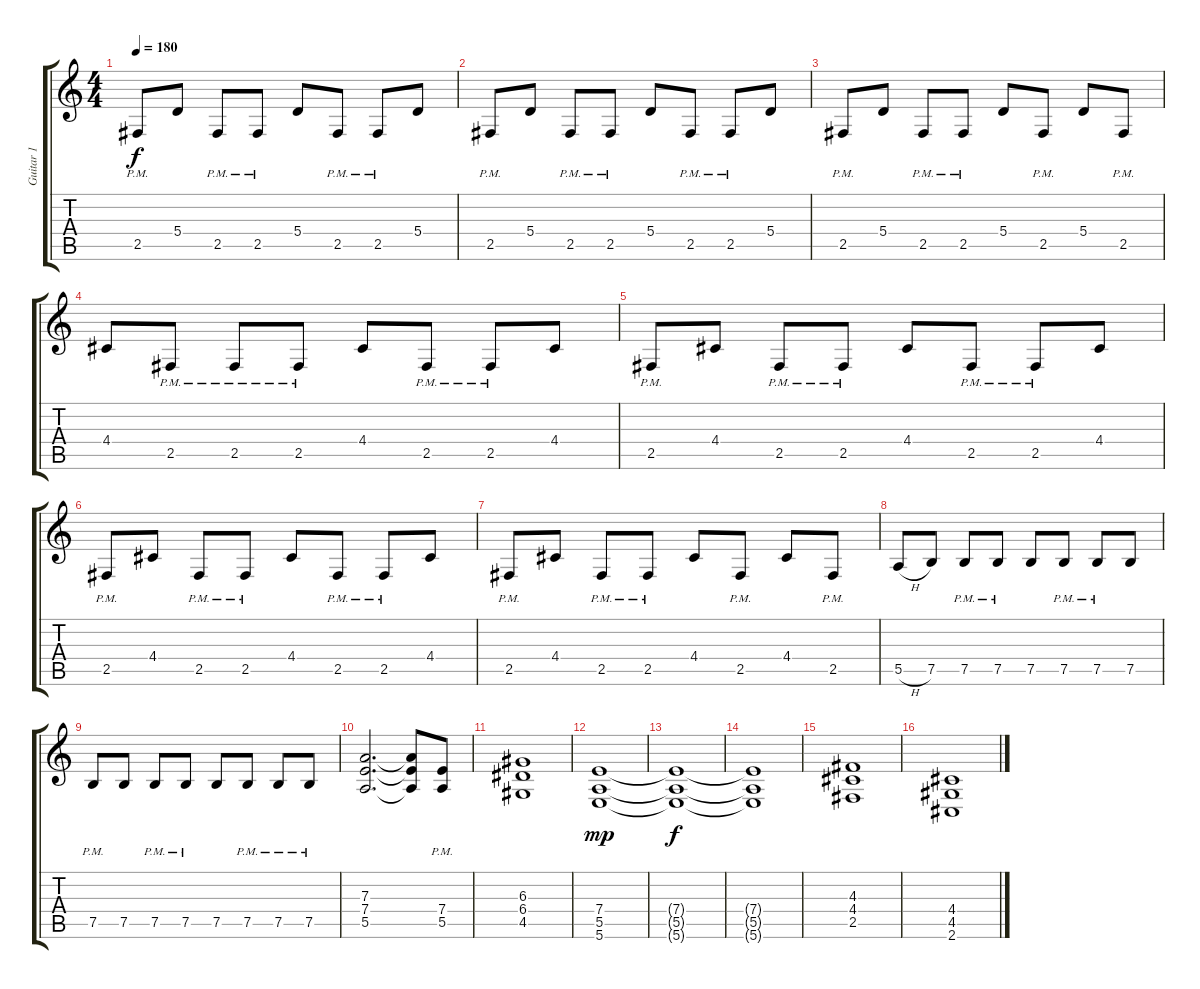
\track ("Guitar 1" "Guitar 1") {instrument distortionguitar}
\staff {score tabs}
\tuning (B3 Gb3 D3 A2 E2 B1) {hide}
\ts (4 4)
\tempo 180
\clef g2
\ks c
2.5{pm}.8{dy f} 5.4.8 2.5{pm}.8 2.5{pm}.8 5.4.8 2.5{pm}.8 2.5{pm}.8 5.4.8 |
2.5{pm}.8 5.4.8 2.5{pm}.8 2.5{pm}.8 5.4.8 2.5{pm}.8 2.5{pm}.8 5.4.8 |
2.5{pm}.8 5.4.8 2.5{pm}.8 2.5{pm}.8 5.4.8 2.5{pm}.8 5.4.8 2.5{pm}.8 |
4.4.8 2.5{pm}.8 2.5{pm}.8 2.5{pm}.8 4.4.8 2.5{pm}.8 2.5{pm}.8 4.4.8 |
2.5{pm}.8 4.4.8 2.5{pm}.8 2.5{pm}.8 4.4.8 2.5{pm}.8 2.5{pm}.8 4.4.8 |
2.5{pm}.8 4.4.8 2.5{pm}.8 2.5{pm}.8 4.4.8 2.5{pm}.8 2.5{pm}.8 4.4.8 |
2.5{pm}.8 4.4.8 2.5{pm}.8 2.5{pm}.8 4.4.8 2.5{pm}.8 4.4.8 2.5{pm}.8 |
5.5{h}.8 7.5.8 7.5{pm}.8 7.5{pm}.8 7.5.8 7.5{pm}.8 7.5{pm}.8 7.5.8 |
7.5{pm}.8 7.5.8 7.5{pm}.8 7.5{pm}.8 7.5.8 7.5{pm}.8 7.5{pm}.8 7.5{pm}.8 |
(7.3 7.4 5.5).2{d} (7.3{t} 7.4{t} 5.5{t}).8 (7.4{pm} 5.5{pm}).8 |
(6.3 6.4 4.5).1 |
(7.4 5.5 5.6).1{dy mp} |
(7.4{t} 5.5{t} 5.6{t}).1{dy f} |
(7.4{t} 5.5{t} 5.6{t}).1 |
(4.3 4.4 2.5).1 |
(4.4 4.5 2.6).1
